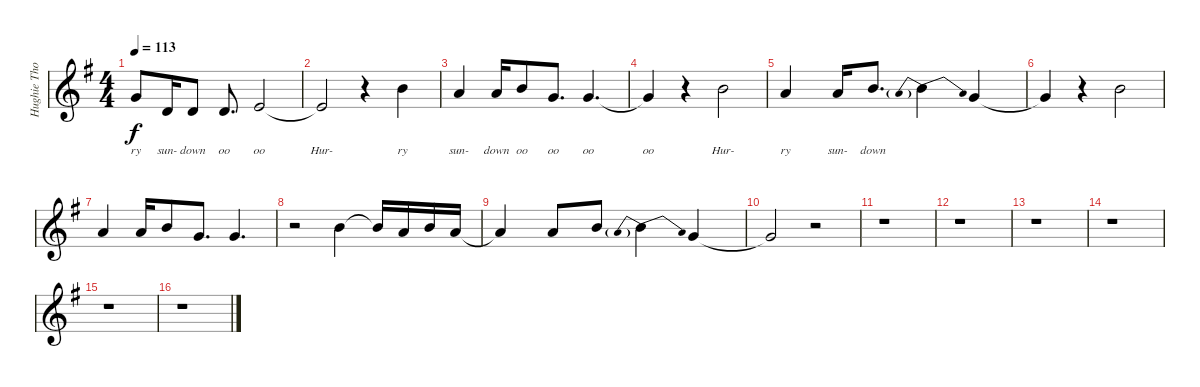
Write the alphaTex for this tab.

\track ("Hughie Thomasson Vocals" "Hughie Tho") {instrument violin}
\staff {score}
\tuning (E4 B3 G3 D3 A2 E2) {hide}
\ts (4 4)
\tempo 113
\clef g2
\ks eminor
8.2.8{lyrics (0 "ry") lyrics (1 "") lyrics (2 "") lyrics (3 "") lyrics (4 "") dy f} 7.3.16{lyrics (0 "sun-") lyrics (1 "") lyrics (2 "") lyrics (3 "") lyrics (4 "")} 7.3.8{lyrics (0 "down") lyrics (1 "") lyrics (2 "") lyrics (3 "") lyrics (4 "")} 7.3.8{d lyrics (0 "oo") lyrics (1 "") lyrics (2 "") lyrics (3 "") lyrics (4 "")} 9.3.2{lyrics (0 "oo") lyrics (1 "") lyrics (2 "") lyrics (3 "") lyrics (4 "")} |
9.3{t}.2{lyrics (0 "Hur-") lyrics (1 "") lyrics (2 "") lyrics (3 "") lyrics (4 "")} r.4 7.1.4{lyrics (0 "ry") lyrics (1 "") lyrics (2 "") lyrics (3 "") lyrics (4 "")} |
5.1.4{lyrics (0 "sun-") lyrics (1 "") lyrics (2 "") lyrics (3 "") lyrics (4 "")} 5.1.16{lyrics (0 "down") lyrics (1 "") lyrics (2 "") lyrics (3 "") lyrics (4 "")} 7.1.8{lyrics (0 "oo") lyrics (1 "") lyrics (2 "") lyrics (3 "") lyrics (4 "")} 8.2.8{d lyrics (0 "oo") lyrics (1 "") lyrics (2 "") lyrics (3 "") lyrics (4 "")} 8.2.4{d lyrics (0 "oo") lyrics (1 "") lyrics (2 "") lyrics (3 "") lyrics (4 "")} |
8.2{t}.4{lyrics (0 "oo") lyrics (1 "") lyrics (2 "") lyrics (3 "") lyrics (4 "")} r.4 7.1.2{lyrics (0 "Hur-") lyrics (1 "") lyrics (2 "") lyrics (3 "") lyrics (4 "")} |
5.1.4{lyrics (0 "ry") lyrics (1 "") lyrics (2 "") lyrics (3 "") lyrics (4 "")} 5.1.16{lyrics (0 "sun-") lyrics (1 "") lyrics (2 "") lyrics (3 "") lyrics (4 "")} 7.1.8{d lyrics (0 "down") lyrics (1 "") lyrics (2 "") lyrics (3 "") lyrics (4 "")} 10.2{be (prebendrelease 0 4 60 0)}.4 8.2.4 |
8.2{t}.4 r.4 7.1.2 |
5.1.4 5.1.16 7.1.8 8.2.8{d} 8.2.4{d} |
r.2 7.1.4 7.1{t}.16 5.1.16 7.1.16 5.1.16 |
5.1{t}.4 5.1.8 7.1.8 10.2{be (prebendrelease 0 4 60 0)}.4 8.2.4 |
8.2{t}.2 r.2 |
r.1 |
r.1 |
r.1 |
r.1 |
r.1 |
r.1
